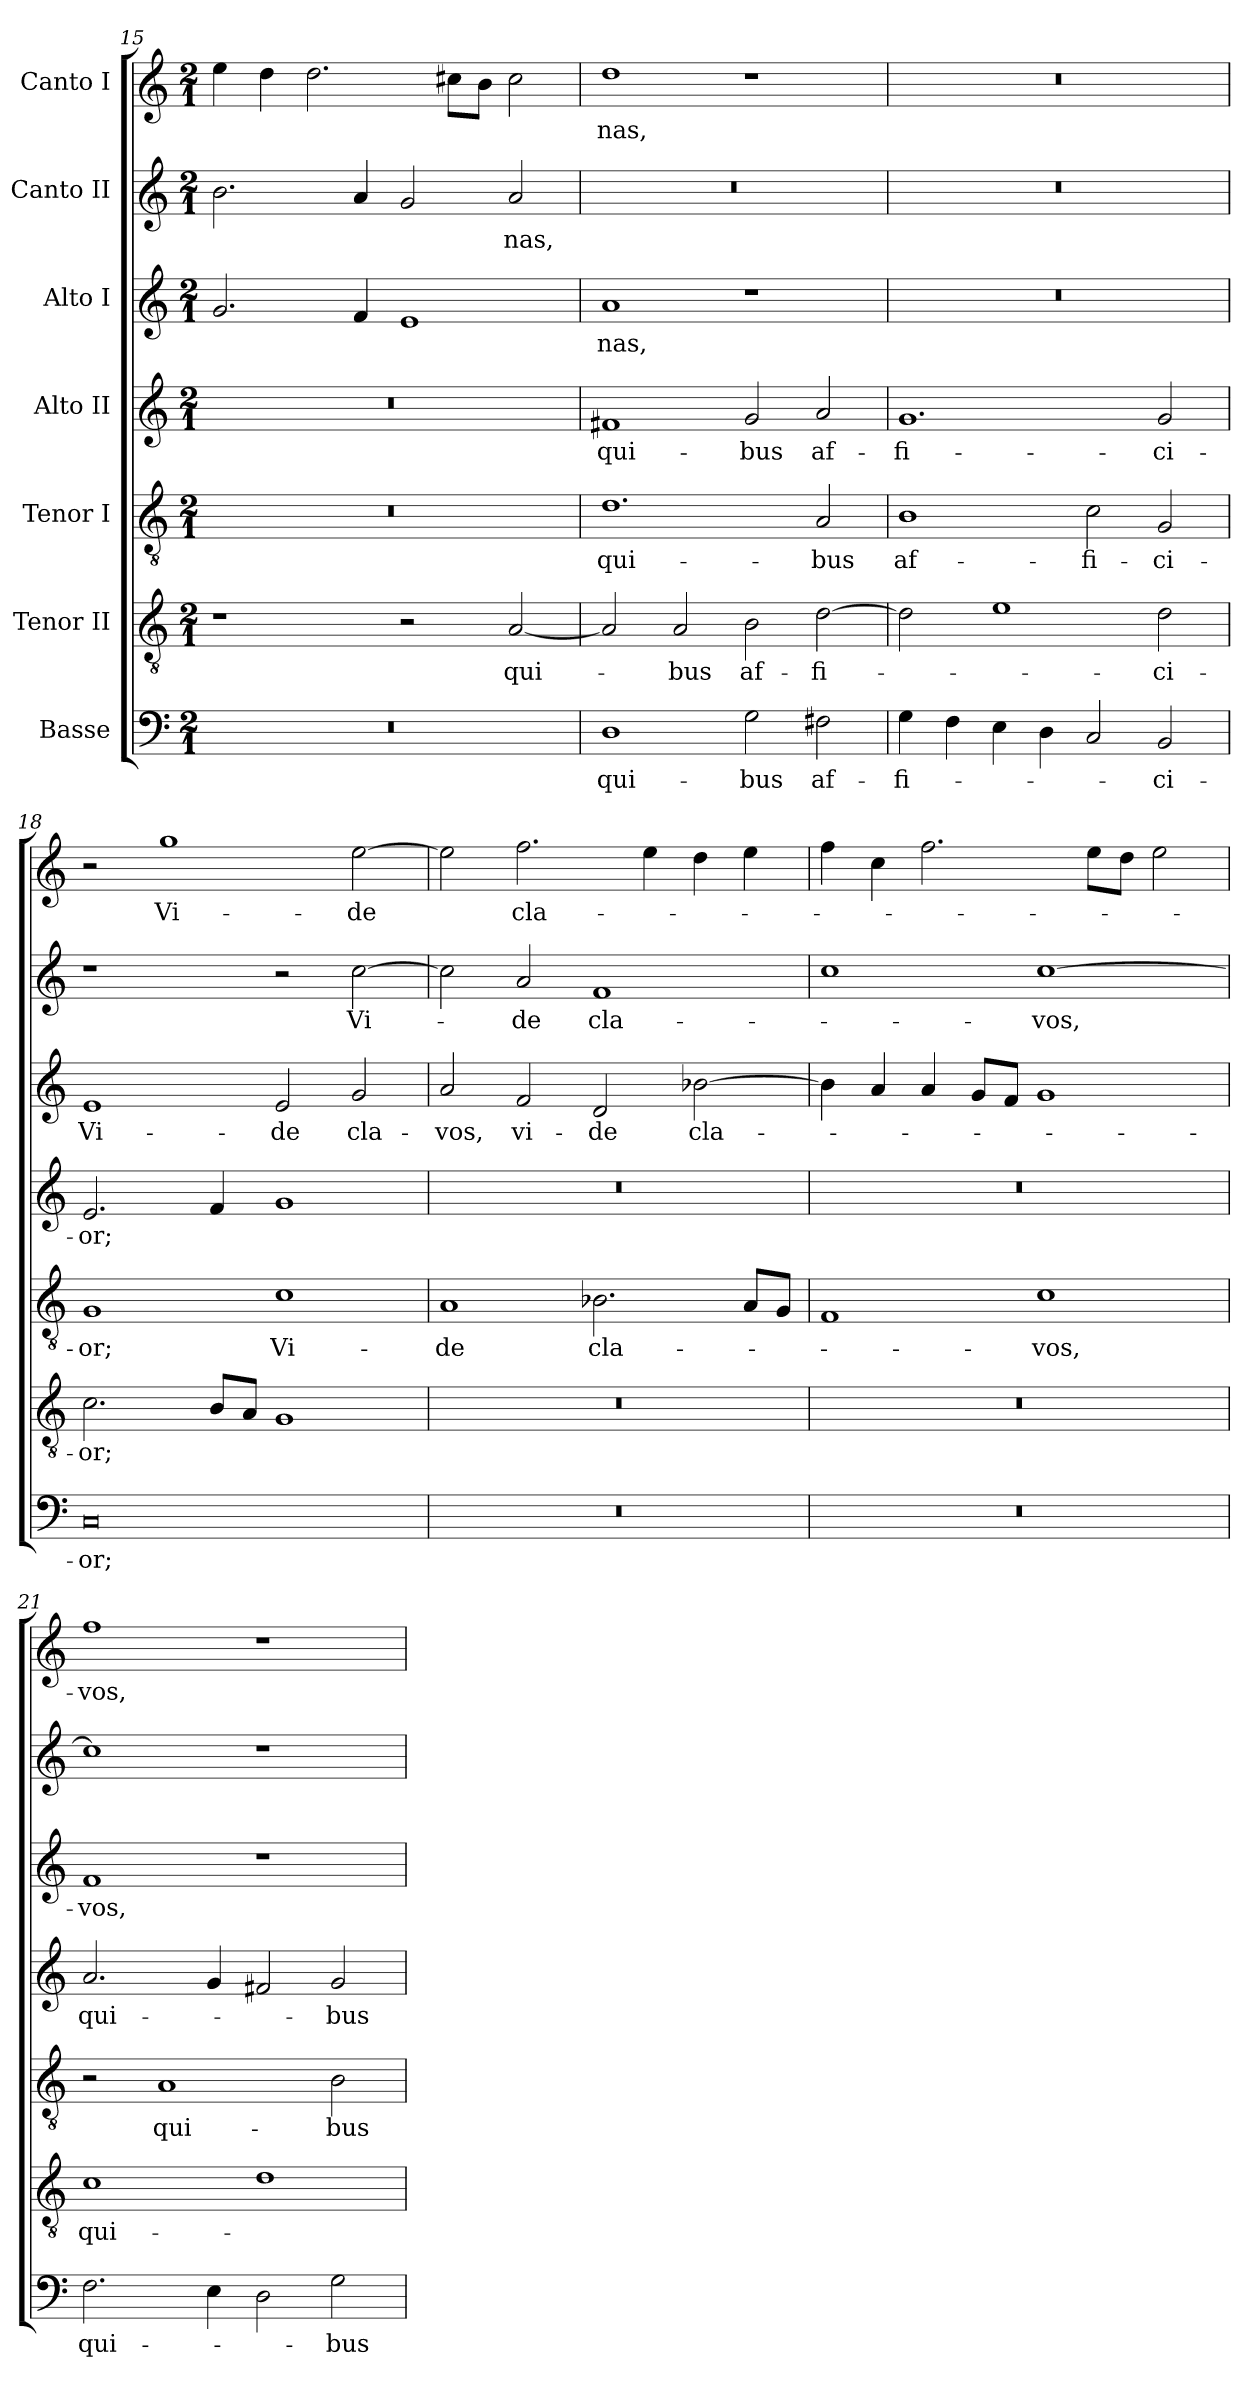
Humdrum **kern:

**kern	**text	**kern	**text	**kern	**text	**kern	**text	**kern	**text	**kern	**text	**kern	**text
*part7	*part7	*part6	*part6	*part5	*part5	*part4	*part4	*part3	*part3	*part2	*part2	*part1	*part1
*staff7	*staff7	*staff6	*staff6	*staff5	*staff5	*staff4	*staff4	*staff3	*staff3	*staff2	*staff2	*staff1	*staff1
*I"Basse	*	*I"Tenor II	*	*I"Tenor I	*	*I"Alto II	*	*I"Alto I	*	*I"Canto II	*	*I"Canto I	*
*clefF4	*	*clefGv2	*	*clefGv2	*	*clefG2	*	*clefG2	*	*clefG2	*	*clefG2	*
*k[]	*	*k[]	*	*k[]	*	*k[]	*	*k[]	*	*k[]	*	*k[]	*
*C:	*	*C:	*	*C:	*	*C:	*	*C:	*	*C:	*	*C:	*
*M2/1	*	*M2/1	*	*M2/1	*	*M2/1	*	*M2/1	*	*M2/1	*	*M2/1	*
=15	=15	=15	=15	=15	=15	=15	=15	=15	=15	=15	=15	=15	=15
0r	.	1r	.	0r	.	0r	.	2.g/	.	2.b\	.	4ee\	.
.	.	.	.	.	.	.	.	.	.	.	.	4dd\	.
.	.	.	.	.	.	.	.	.	.	.	.	2.dd\	.
.	.	.	.	.	.	.	.	4f/	.	4a/	.	.	.
.	.	2r	.	.	.	.	.	1e/	.	2g/	.	.	.
.	.	.	.	.	.	.	.	.	.	.	.	8cc#X\L	.
.	.	.	.	.	.	.	.	.	.	.	.	8b\J	.
.	.	[2A/	qui-	.	.	.	.	.	.	2a/	-nas,	2cc#\	.
!!LO:LB:g=z
=16	=16	=16	=16	=16	=16	=16	=16	=16	=16	=16	=16	=16	=16
1D\	qui-	2A/]	.	1.d\	qui-	1f#X/	qui-	1a/	-nas,	0r	.	1dd\	-nas,
.	.	2A/	-bus	.	.	.	.	.	.	.	.	.	.
2G\	-bus	2B\	af-	.	.	2g/	-bus	1r	.	.	.	1r	.
2F#X\	af-	[2d\	-fi-	2A/	-bus	2a/	af-	.	.	.	.	.	.
=17	=17	=17	=17	=17	=17	=17	=17	=17	=17	=17	=17	=17	=17
4G\	-fi-	2d\]	.	1B\	af-	1.g/	-fi-	0r	.	0r	.	0r	.
4F\	.	.	.	.	.	.	.	.	.	.	.	.	.
4E\	.	1e\	.	.	.	.	.	.	.	.	.	.	.
4D\	.	.	.	.	.	.	.	.	.	.	.	.	.
2C/	.	.	.	2c\	-fi-	.	.	.	.	.	.	.	.
2BB/	-ci-	2d\	-ci-	2G/	-ci-	2g/	-ci-	.	.	.	.	.	.
=18	=18	=18	=18	=18	=18	=18	=18	=18	=18	=18	=18	=18	=18
0C/	-or;	2.c\	-or;	1G/	-or;	2.e/	-or;	1e/	Vi-	1r	.	2r	.
.	.	.	.	.	.	.	.	.	.	.	.	1gg\	Vi-
.	.	8B/L	.	.	.	4f/	.	.	.	.	.	.	.
.	.	8A/J	.	.	.	.	.	.	.	.	.	.	.
.	.	1G/	.	1c\	Vi-	1g/	.	2e/	-de	2r	.	.	.
.	.	.	.	.	.	.	.	2g/	cla-	[2cc\	Vi-	[2ee\	-de
=19	=19	=19	=19	=19	=19	=19	=19	=19	=19	=19	=19	=19	=19
0r	.	0r	.	1A/	-de	0r	.	2a/	-vos,	2cc\]	.	2ee\]	.
.	.	.	.	.	.	.	.	2f/	vi-	2a/	-de	2.ff\	cla-
.	.	.	.	2.B-X\	cla-	.	.	2d/	-de	1f/	cla-	.	.
.	.	.	.	.	.	.	.	.	.	.	.	4ee\	.
.	.	.	.	.	.	.	.	[2b-X\	cla-	.	.	4dd\	.
.	.	.	.	8A/L	.	.	.	.	.	.	.	4ee\	.
.	.	.	.	8G/J	.	.	.	.	.	.	.	.	.
=20	=20	=20	=20	=20	=20	=20	=20	=20	=20	=20	=20	=20	=20
0r	.	0r	.	1F/	.	0r	.	4b-\]	.	1cc\	.	4ff\	.
.	.	.	.	.	.	.	.	4a/	.	.	.	4cc\	.
.	.	.	.	.	.	.	.	4a/	.	.	.	2.ff\	.
.	.	.	.	.	.	.	.	8g/L	.	.	.	.	.
.	.	.	.	.	.	.	.	8f/J	.	.	.	.	.
.	.	.	.	1c\	-vos,	.	.	1g/	.	[1cc\	-vos,	.	.
.	.	.	.	.	.	.	.	.	.	.	.	8ee\L	.
.	.	.	.	.	.	.	.	.	.	.	.	8dd\J	.
.	.	.	.	.	.	.	.	.	.	.	.	2ee\	.
!!LO:PB:g=z
=21	=21	=21	=21	=21	=21	=21	=21	=21	=21	=21	=21	=21	=21
2.F\	qui-	1c\	qui-	2r	.	2.a/	qui-	1f/	-vos,	1cc\]	.	1ff\	-vos,
.	.	.	.	1A/	qui-	.	.	.	.	.	.	.	.
4E\	.	.	.	.	.	4g/	.	.	.	.	.	.	.
2D\	.	1d\	.	.	.	2f#X/	.	1r	.	1r	.	1r	.
2G\	-bus	.	.	2B\	-bus	2g/	-bus	.	.	.	.	.	.
=	=	=	=	=	=	=	=	=	=	=	=	=	=
*-	*-	*-	*-	*-	*-	*-	*-	*-	*-	*-	*-	*-	*-
